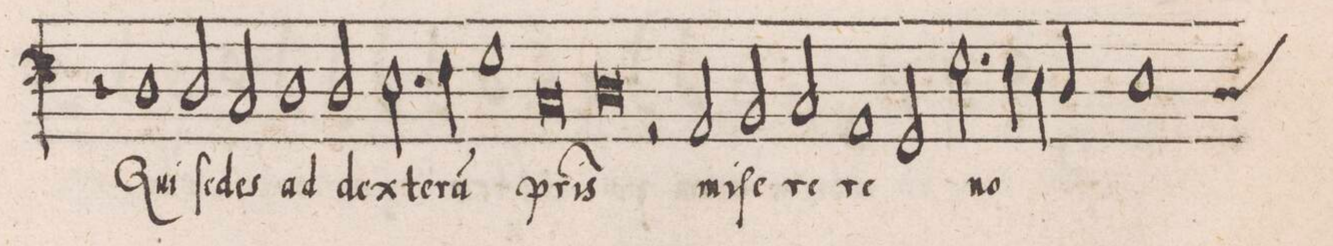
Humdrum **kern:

**kern	**text
*I"BASSVS	*
*clefF4	*
*k[]	*
*met(c|)	*
*M2/1	*
2r	.
1D	Qui
=63	=63
2D/	ſe-
2C/	-des
1D	ad
=64	=64
2D/	dex-
2.E\	-te-
4F\	-ra(m)
=65	=65
1G	.
0C	p(at)-
=66	=66
0D	-ris
=67	=67
2r	.
2AA/	mi-
=68	=68
2BB/	-ſe-
2C/	-re-
1AA	-re
=69	=69
2GG/	.
2.G\	no-
4F\	.
4E\	.
4D/	.
=70	=70
*custos:D	*
1E	.
*-	*-
